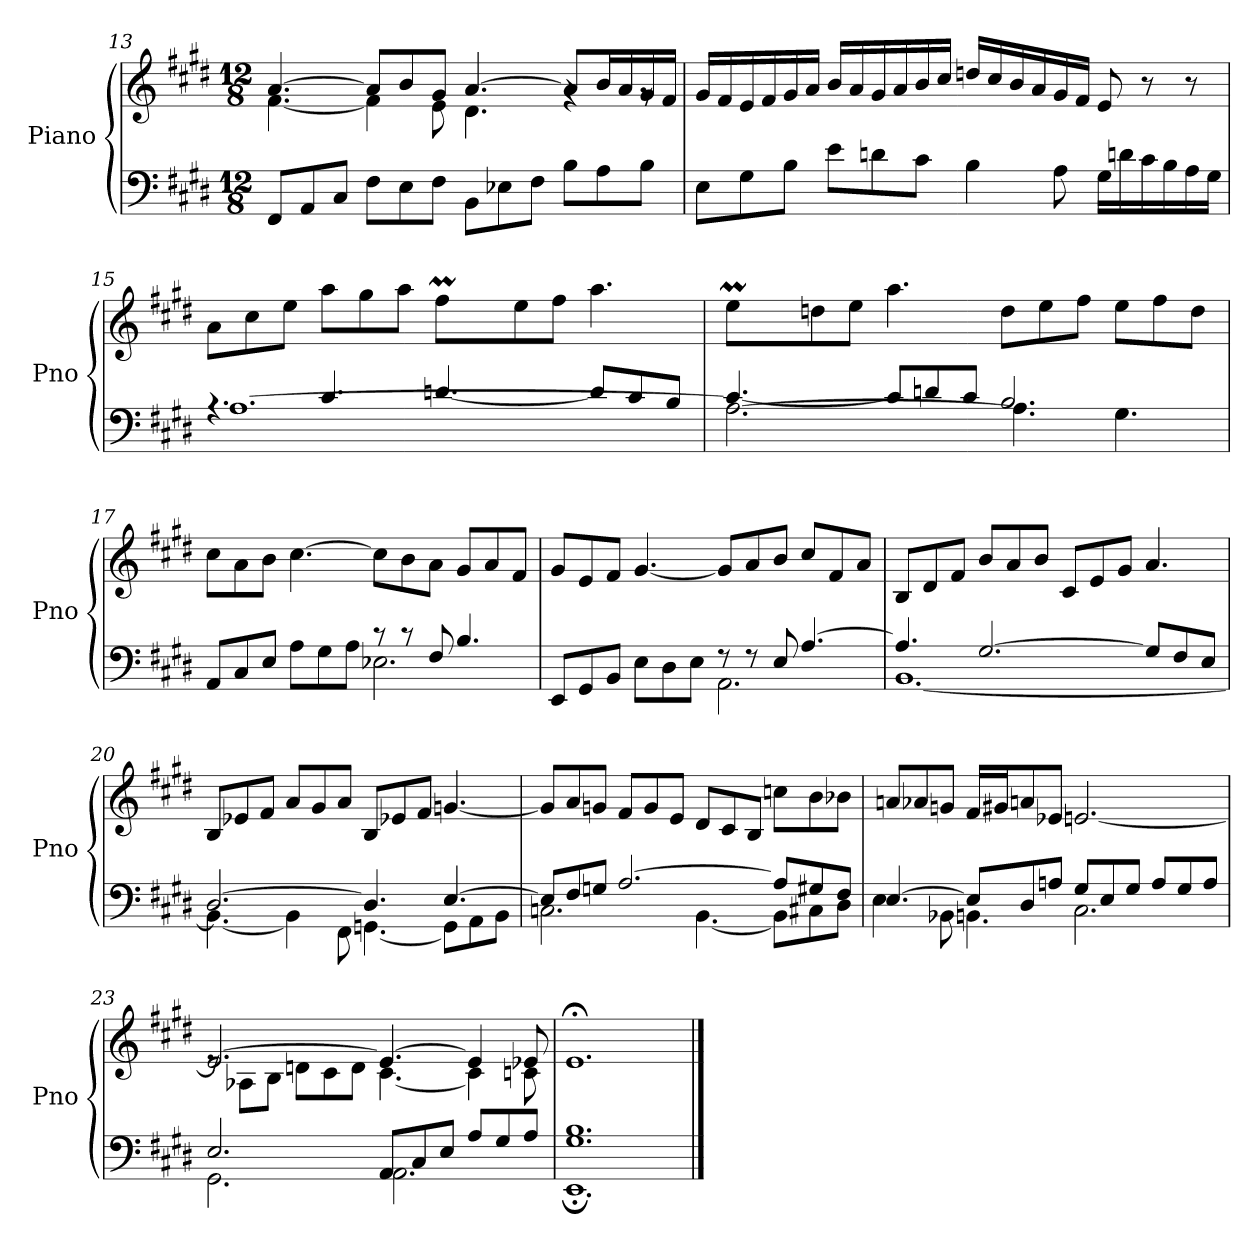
**kern	**kern
*part1	*part1
*staff2	*staff1
*I"Piano	*
*I'Pno	*
!!LO:LB:g=z
*clefF4	*clefG2
*k[f#c#g#d#]	*k[f#c#g#d#]
*M12/8	*M12/8
=13	=13
*	*^
8FF#/L	[4.a/	[4.f#\
8AA/	.	.
8C#/J	.	.
8F#\L	8a/L]	4f#\]
8E\	8b/	.
8F#\J	8g#/J	8e\
8BB\L	[4.a/	4.d#\
8E-Xi\	.	.
8F#\J	.	.
8B\L	8a/L]	4rg
8A\	16b/L	.
.	16a/	.
8B\J	16g#/	8rg
.	16f#/JJ	.
*	*v	*v
=14	=14
8E\L	16g#/LL
.	16f#/
8G#\	16e/
.	16f#/
8B\J	16g#/
.	16a/JJ
8e\L	16b/LL
.	16a/
8dn\	16g#/
.	16a/
8c#\J	16b/
.	16cc#/JJ
4B\	16ddn/LL
.	16cc#/
.	16b/
.	16a/
8A\	16g#/
.	16f#/JJ
16G#\LL	8e/
16dn\	.
16c#\	8r
16B\	.
16A\	8r
16G#\JJ	.
!!LO:LB:g=z
=15	=15
*^	*^
*	*^	*	*
2.ryy	4.rA	[1.A	8a\L	2.ryy
.	.	.	8cc#\	.
.	.	.	8ee\J	.
.	4.c#/	.	8aa\L	.
.	.	.	8gg#\	.
.	.	.	8aa\J	.
*	*	*	*	*Xtuplet
8ryy	[4.dn/	.	8ff#M\L	40gg#yy
.	.	.	.	40ff#yy
.	.	.	.	40gg#yy
.	.	.	.	20ff#yy
2ryy	.	.	8ee\	2ryy
.	.	.	8ff#\J	.
.	8d/L]	.	4.aa\	.
.	8c#/	.	.	.
8ryy	8B/J	.	.	8ryy
!!LO:LB:g=z	!!
=16	=16	=16	=16	=16
8ryy	[4.c#/	2.A\_	8eeM\L	40ff#yy
.	.	.	.	40eeyy
.	.	.	.	40ff#yy
.	.	.	.	20eeyy
1ryy	.	.	8ddn\	1ryy
.	.	.	8ee\J	.
.	8c#/L]	.	4.aa\	.
.	8dn/	.	.	.
.	8c#/J	.	.	.
.	2.B/	4.A\]	8dd\L	.
.	.	.	8ee\	.
.	.	.	8ff#\J	.
4.ryy	.	4.G#\	8ee\L	4.ryy
.	.	.	8ff#\	.
.	.	.	8dd\J	.
*	*v	*v	*	*
=17	=17	=17	=17
8AA/L	2.ryy	8cc#\L	2.ryy
8C#/	.	8a\	.
8E/J	.	8b\J	.
8A\L	.	[4.cc#\	.
8G#\	.	.	.
8A\J	.	.	.
8r	2.E-Xi\	8cc#\L]	2.ryy
8r	.	8b\	.
8F#/	.	8a\J	.
4.B/	.	8g#/L	.
.	.	8a/	.
.	.	8f#/J	.
=18	=18	=18	=18
8EE/L	2.ryy	8g#/L	2.ryy
8GG#/	.	8e/	.
8BB/J	.	8f#/J	.
8E\L	.	[4.g#/	.
8D#j\	.	.	.
8E\J	.	.	.
8r	2.AA\	8g#/L]	2.ryy
8r	.	8a/	.
8E/	.	8b/J	.
[4.A/	.	8cc#/L	.
.	.	8f#/	.
.	.	8a/J	.
*	*	*v	*v
!!LO:LB:g=z
=19	=19	=19
4.A/]	[1.BB	8B/L
.	.	8d#/
.	.	8f#/J
[2.G#/	.	8b/L
.	.	8a/
.	.	8b/J
.	.	8c#/L
.	.	8e/
.	.	8g#/J
8G#/L]	.	4.a/
8F#/	.	.
8E/J	.	.
=20	=20	=20
[2.D#/	4.BB\_	8B/L
.	.	8e-Xi/
.	.	8f#/J
.	4BB\]	8a/L
.	.	8g#j/
.	8FF#\	8a/J
4.D#/]	[4.GGn\	8B/L
.	.	8e-Xi/
.	.	8f#/J
[4.E/	8GG\L]	[4.gn/
.	8AA\	.
.	8BB\J	.
=21	=21	=21
8E/L]	2.Cn\	8g/L]
8F#/	.	8a/
8Gn/J	.	8gn/J
[2.A/	.	8f#/L
.	.	8g/
.	.	8e/J
.	[4.BB\	8d#j/L
.	.	8c#/
.	.	8B/J
8A/L]	8BB\L]	8ccn\L
8G#X/	8C#X\	8b\
8F#/J	8D#\J	8b-Xi\J
!!LO:LB:g=z
=22	=22	=22
[4.E/	4E\	8an/L
.	.	8a-Xi/
.	8BB-Xi\	8gn/J
8E/L]	4.BB\	16f#/LL
.	.	16g#Xj/J
8D#/	.	8a/
8An/J	.	8e-Xi/J
8G#/L	2.C#\	[2.e/
8E/	.	.
8G#/J	.	.
8A/L	.	.
8G#/	.	.
8A/J	.	.
=23	=23	=23
*	*	*^
2.E/	2.GG#\	2.e/_	8re
.	.	.	8A-Xi\L
.	.	.	8B\J
.	.	.	8dn\L
.	.	.	8c#\
.	.	.	8d\J
8AA/L	2.AA\	4.e/_	[4.c#\
8C#/	.	.	.
8E/J	.	.	.
8A/L	.	4e/]	4c#\]
8G#/	.	.	.
8A/J	.	8e-Xi/	8cn\
*	*	*v	*v
=24	=24	=24
1.G# 1.B	1.EE;	1.e;<
*v	*v	*
==	==
*-	*-
